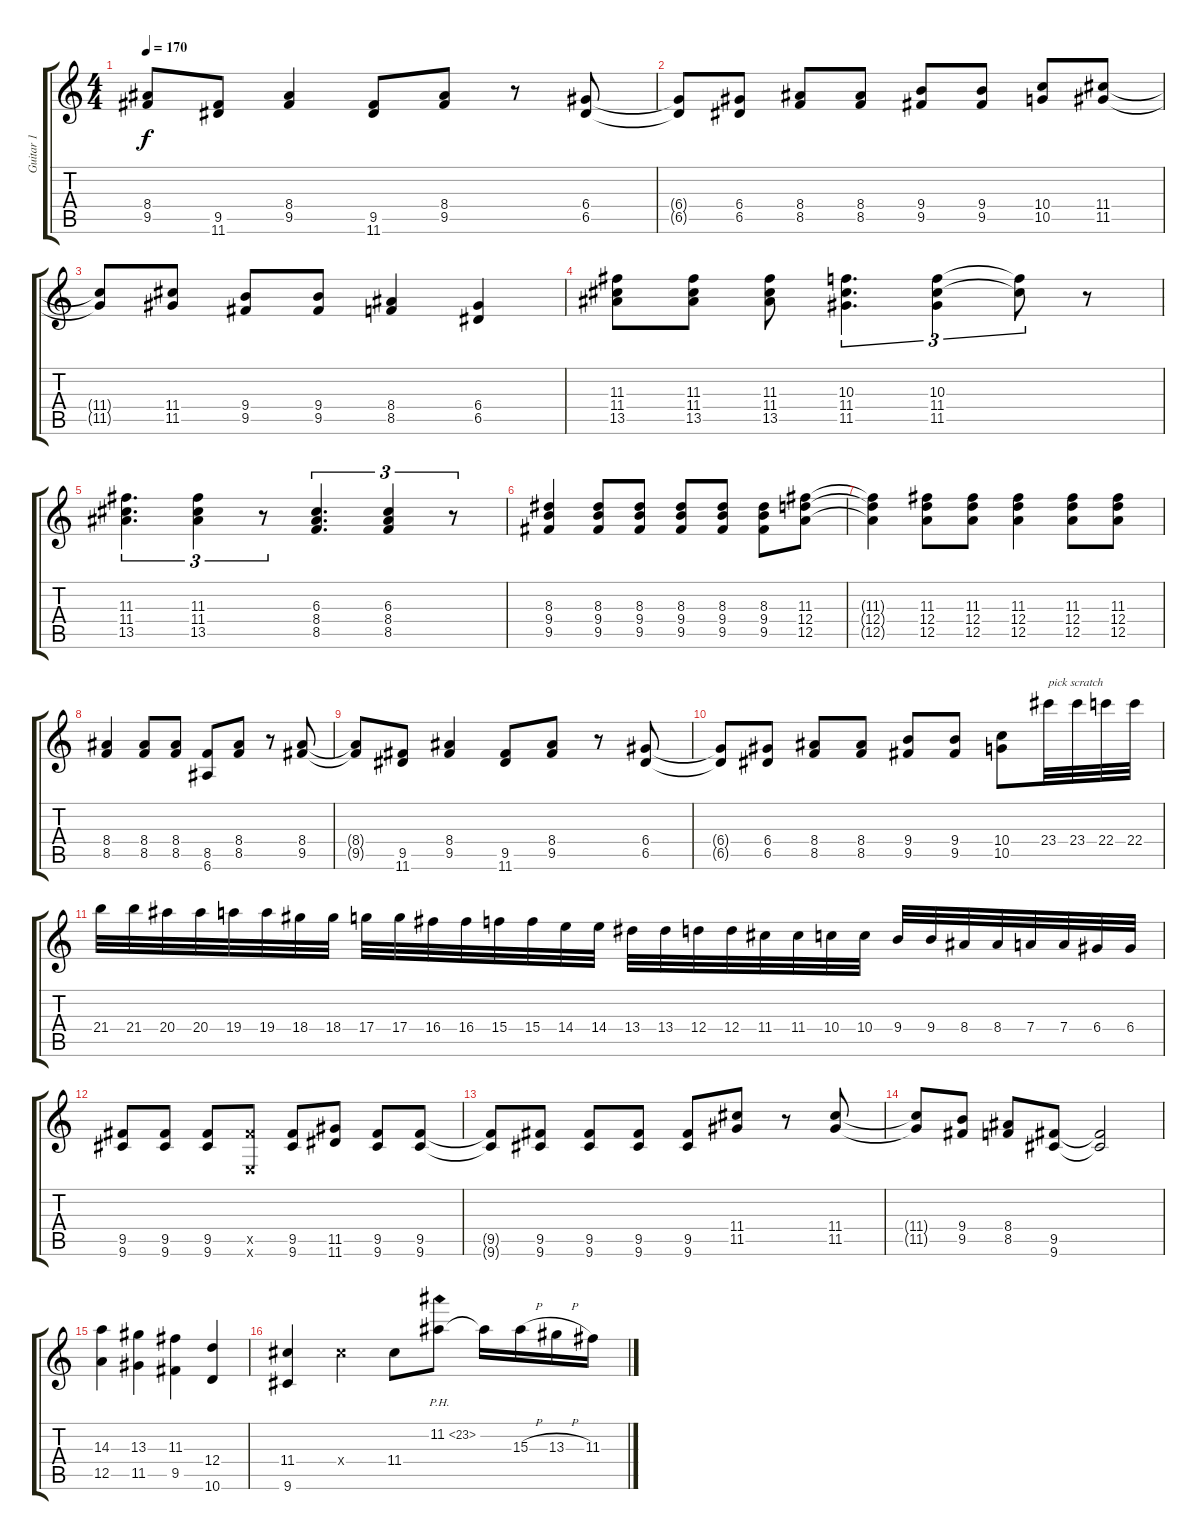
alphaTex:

\track ("Guitar 1" "Guitar 1") {instrument distortionguitar}
\staff {score tabs}
\tuning (E4 B3 G3 D3 A2 E2) {hide}
\ts (4 4)
\tempo 170
\clef g2
\ks c
(8.4{t} 9.5{t}).8{dy f} (9.5 11.6).8 (8.4 9.5).4 (9.5 11.6).8 (8.4 9.5).8 r.8 (6.4 6.5).8 |
(6.4{t} 6.5{t}).8 (6.4 6.5).8 (8.4 8.5).8 (8.4 8.5).8 (9.4 9.5).8 (9.4 9.5).8 (10.4 10.5).8 (11.4 11.5).8 |
(11.4{t} 11.5{t}).8 (11.4 11.5).8 (9.4 9.5).8 (9.4 9.5).8 (8.4 8.5).4 (6.4 6.5).4 |
(11.3 11.4 13.5).8 (11.3 11.4 13.5).8 (11.3 11.4 13.5).8 (10.3 11.4 11.5).4{d tu (3 2)} (10.3 11.4 11.5).4{tu (3 2)} (10.3{t} 11.4{t}).8{tu (3 2)} r.8 |
(11.3 11.4 13.5).4{d tu (3 2)} (11.3 11.4 13.5).4{tu (3 2)} r.8{tu (3 2)} (6.3 8.4 8.5).4{d tu (3 2)} (6.3 8.4 8.5).4{tu (3 2)} r.8{tu (3 2)} |
(8.3 9.4 9.5).4 (8.3 9.4 9.5).8 (8.3 9.4 9.5).8 (8.3 9.4 9.5).8 (8.3 9.4 9.5).8 (8.3 9.4 9.5).8 (11.3 12.4 12.5).8 |
(11.3{t} 12.4{t} 12.5{t}).4 (11.3 12.4 12.5).8 (11.3 12.4 12.5).8 (11.3 12.4 12.5).4 (11.3 12.4 12.5).8 (11.3 12.4 12.5).8 |
(8.4 8.5).4 (8.4 8.5).8 (8.4 8.5).8 (8.5 6.6).8 (8.4 8.5).8 r.8 (8.4 9.5).8 |
(8.4{t} 9.5{t}).8 (9.5 11.6).8 (8.4 9.5).4 (9.5 11.6).8 (8.4 9.5).8 r.8 (6.4 6.5).8 |
(6.4{t} 6.5{t}).8 (6.4 6.5).8 (8.4 8.5).8 (8.4 8.5).8 (9.4 9.5).8 (9.4 9.5).8 (10.4 10.5).8 23.4.32{txt "pick scratch" volume 16 balance 8} 23.4.32 22.4.32 22.4.32 |
21.4.32 21.4.32 20.4.32 20.4.32 19.4.32 19.4.32 18.4.32 18.4.32 17.4.32 17.4.32 16.4.32 16.4.32 15.4.32 15.4.32 14.4.32 14.4.32 13.4.32 13.4.32 12.4.32 12.4.32 11.4.32 11.4.32 10.4.32 10.4.32 9.4.32 9.4.32 8.4.32 8.4.32 7.4.32 7.4.32 6.4.32 6.4.32 |
(9.5 9.6).8 (9.5 9.6).8 (9.5 9.6).8 (9.5{x} 0.6{x}).8 (9.5 9.6).8 (11.5 11.6).8 (9.5 9.6).8 (9.5 9.6).8 |
(9.5{t} 9.6{t}).8 (9.5 9.6).8 (9.5 9.6).8 (9.5 9.6).8 (9.5 9.6).8 (11.4 11.5).8 r.8 (11.4 11.5).8 |
(11.4{t} 11.5{t}).8 (9.4 9.5).8 (8.4 8.5).8 (9.5 9.6).8 (9.5{t} 9.6{t}).2 |
(14.3 12.5).4 (13.3 11.5).4 (11.3 9.5).4 (12.4 10.6).4 |
(11.4 9.6).4 11.4{x}.4 11.4.8 11.2{ph 12}.8 11.2{t}.16 15.3{h}.16 13.3{h}.16 11.3.16
